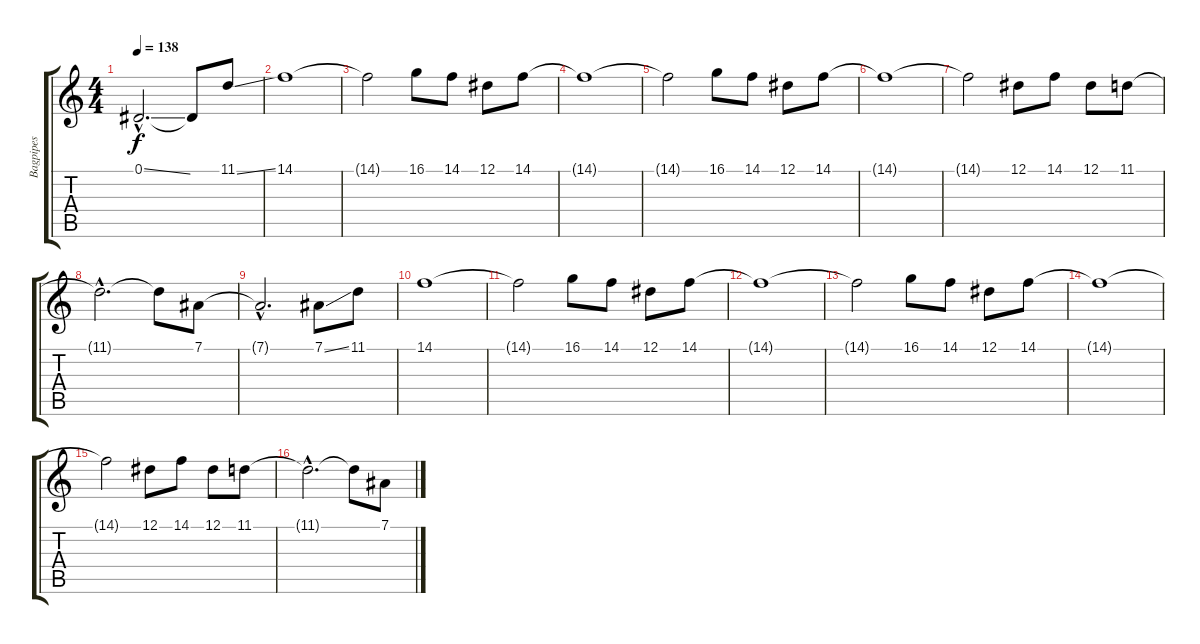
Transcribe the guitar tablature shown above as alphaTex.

\track ("Bagpipes" "Bagpipes") {instrument bagpipe}
\staff {score tabs}
\tuning (Eb4 Bb3 Gb3 Db3 Ab2 Eb2) {hide}
\ts (4 4)
\tempo 138
\clef g2
\ks c
0.1{ss hac}.2{d dy f} 0.1{t}.8 11.1{ss}.8 |
14.1.1 |
14.1{t}.2 16.1.8 14.1.8 12.1.8 14.1.8 |
14.1{t}.1 |
14.1{t}.2 16.1.8 14.1.8 12.1.8 14.1.8 |
14.1{t}.1 |
14.1{t}.2 12.1.8 14.1.8 12.1.8 11.1.8 |
11.1{hac t}.2{d} 11.1{t}.8 7.1.8 |
7.1{hac t}.2{d} 7.1{ss}.8 11.1.8 |
14.1.1 |
14.1{t}.2 16.1.8 14.1.8 12.1.8 14.1.8 |
14.1{t}.1 |
14.1{t}.2 16.1.8 14.1.8 12.1.8 14.1.8 |
14.1{t}.1 |
14.1{t}.2 12.1.8 14.1.8 12.1.8 11.1.8 |
11.1{hac t}.2{d} 11.1{t}.8 7.1.8
